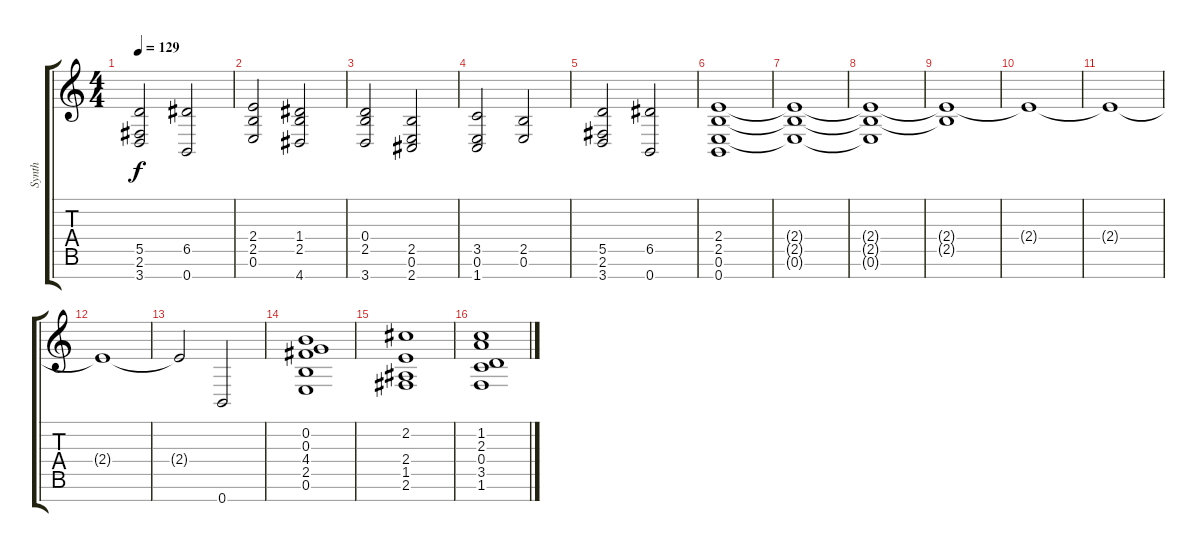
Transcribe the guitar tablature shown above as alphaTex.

\track ("Synth" "Synth") {instrument stringensemble2}
\staff {score tabs}
\tuning (E5 B4 G4 D4 A3 E3 B2) {hide}
\ts (4 4)
\tempo 129
\clef g2
\ks c
(5.5 2.6 3.7).2{dy f} (6.5 0.7).2 |
(2.4 2.5 0.6).2 (1.4 2.5 4.7).2 |
(0.4 2.5 3.7).2 (2.5 0.6 2.7).2 |
(3.5 0.6 1.7).2 (2.5 0.6).2 |
(5.5 2.6 3.7).2 (6.5 0.7).2 |
(2.4 2.5 0.6 0.7).1{volume 11} |
(2.4{t} 2.5{t} 0.6{t}).1 |
(2.4{t} 2.5{t} 0.6{t}).1 |
(2.4{t} 2.5{t}).1 |
2.4{t}.1 |
2.4{t}.1 |
2.4{t}.1 |
2.4{t}.2{volume 7} 0.7.2{volume 10} |
(0.2 0.3 4.4 2.5 0.6).1 |
(2.2 2.4 1.5 2.6).1 |
(1.2 2.3 0.4 3.5 1.6).1{volume 15}
